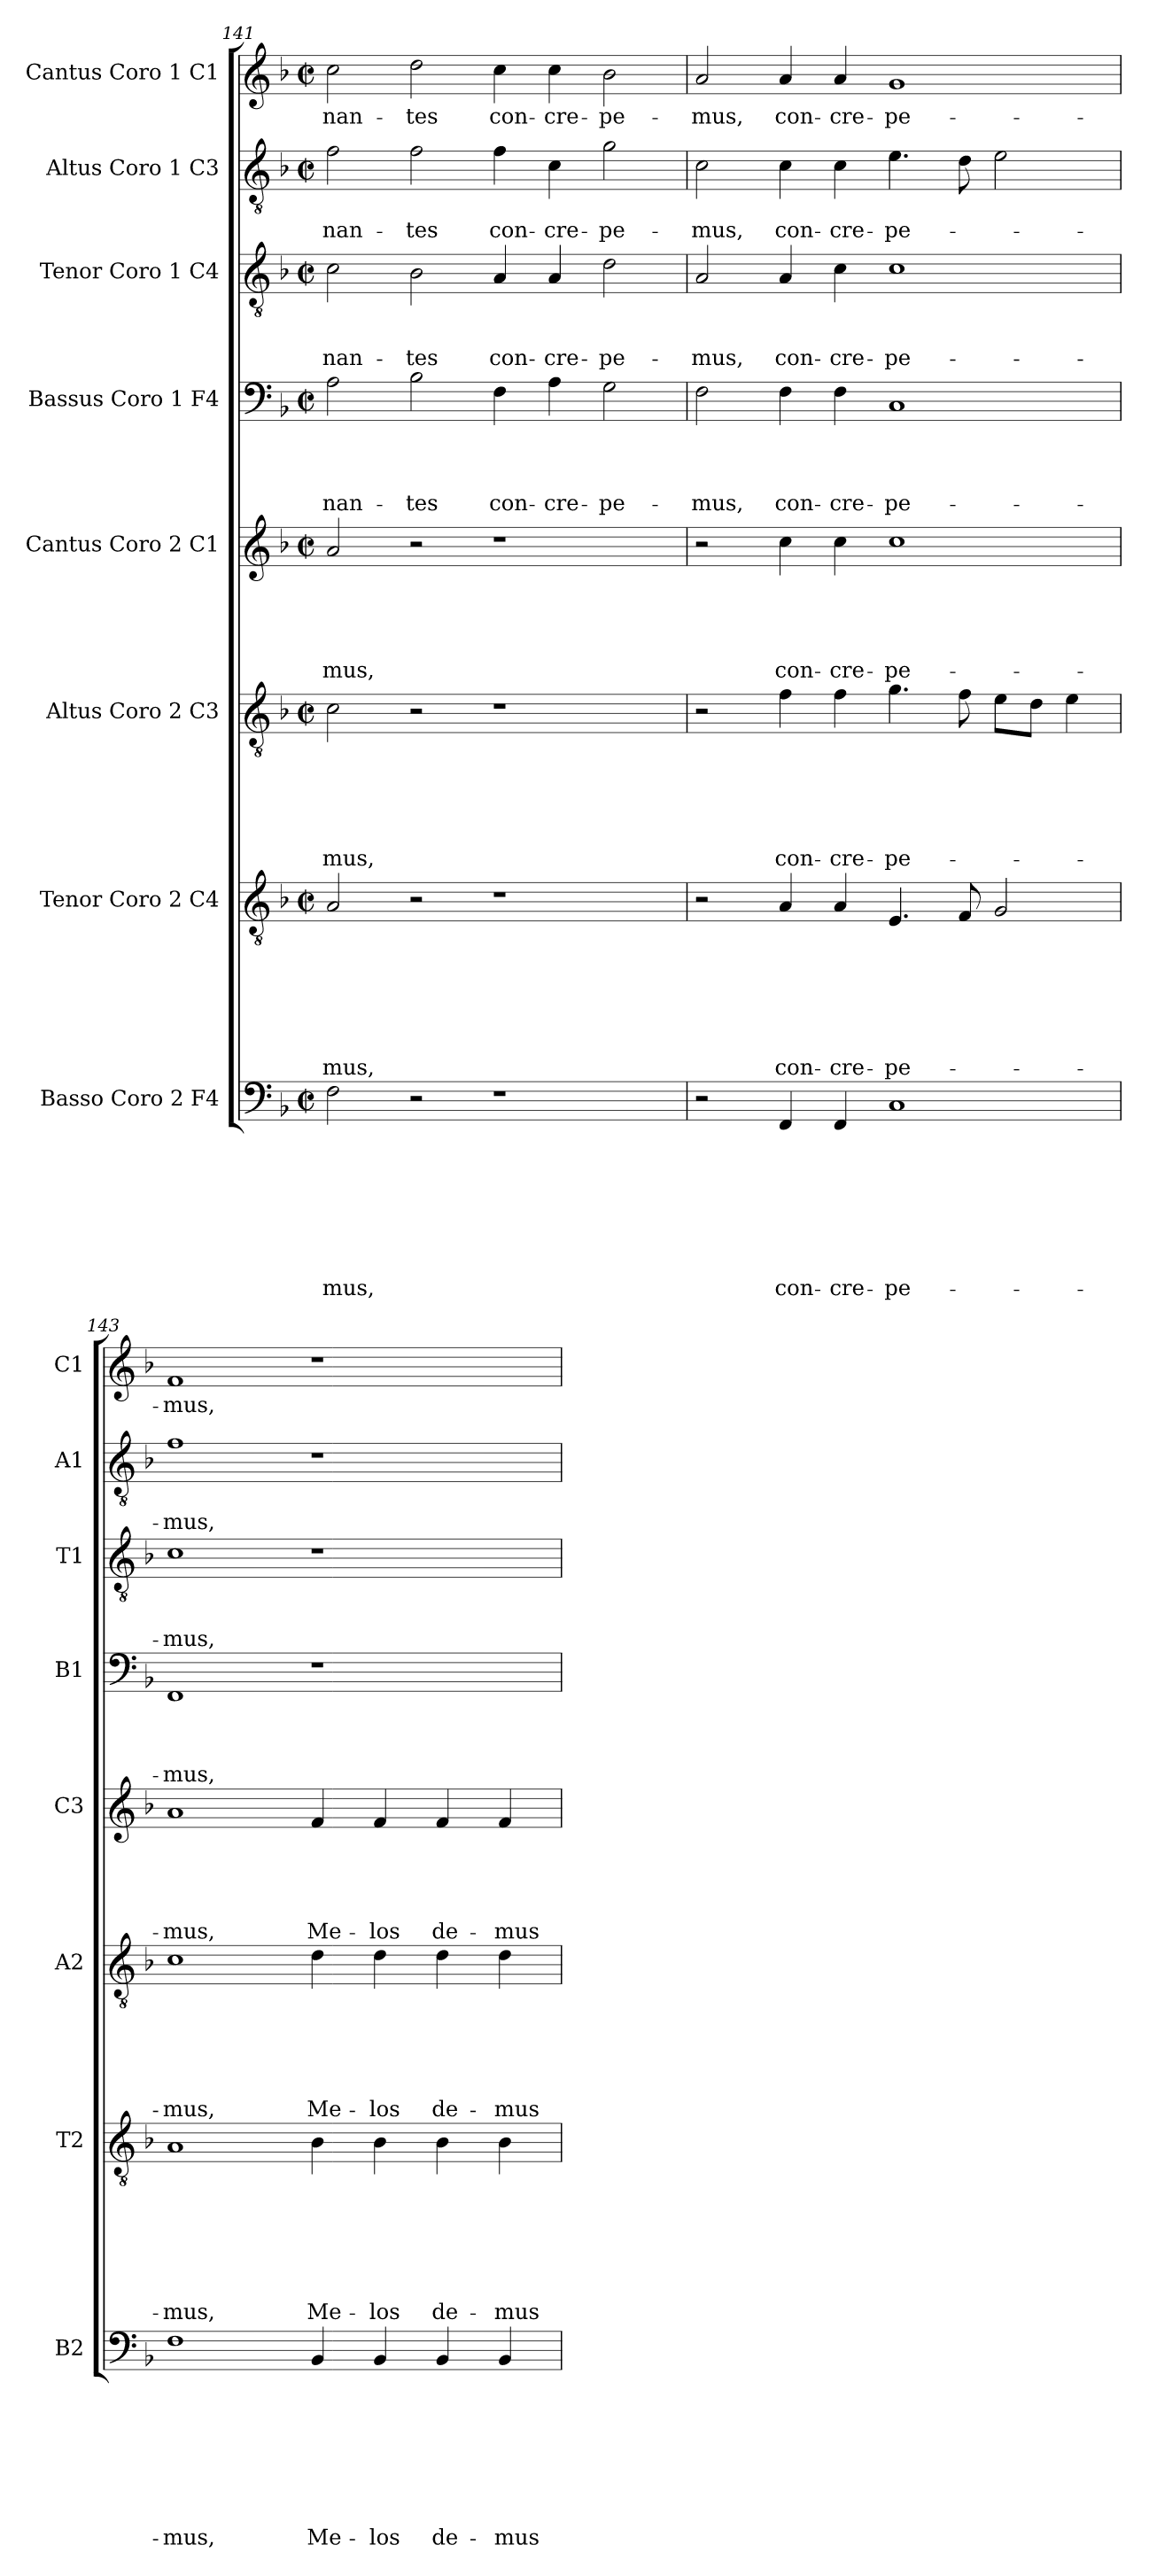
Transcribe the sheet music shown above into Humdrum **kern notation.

**kern	**text	**text	**text	**text	**text	**text	**text	**text	**kern	**text	**text	**text	**text	**text	**text	**text	**kern	**text	**text	**text	**text	**text	**text	**kern	**text	**text	**text	**text	**text	**kern	**text	**text	**text	**text	**kern	**text	**text	**text	**kern	**text	**text	**kern	**text
*part8	*part8	*part8	*part8	*part8	*part8	*part8	*part8	*part8	*part7	*part7	*part7	*part7	*part7	*part7	*part7	*part7	*part6	*part6	*part6	*part6	*part6	*part6	*part6	*part5	*part5	*part5	*part5	*part5	*part5	*part4	*part4	*part4	*part4	*part4	*part3	*part3	*part3	*part3	*part2	*part2	*part2	*part1	*part1
*staff8	*staff8	*staff8	*staff8	*staff8	*staff8	*staff8	*staff8	*staff8	*staff7	*staff7	*staff7	*staff7	*staff7	*staff7	*staff7	*staff7	*staff6	*staff6	*staff6	*staff6	*staff6	*staff6	*staff6	*staff5	*staff5	*staff5	*staff5	*staff5	*staff5	*staff4	*staff4	*staff4	*staff4	*staff4	*staff3	*staff3	*staff3	*staff3	*staff2	*staff2	*staff2	*staff1	*staff1
*I"Basso Coro 2 F4	*	*	*	*	*	*	*	*	*I"Tenor  Coro 2 C4	*	*	*	*	*	*	*	*I"Altus Coro 2 C3	*	*	*	*	*	*	*I"Cantus  Coro 2 C1	*	*	*	*	*	*I"Bassus  Coro 1 F4	*	*	*	*	*I"Tenor  Coro 1 C4	*	*	*	*I"Altus  Coro 1 C3	*	*	*I"Cantus  Coro 1 C1	*
*I'B2	*	*	*	*	*	*	*	*	*I'T2	*	*	*	*	*	*	*	*I'A2	*	*	*	*	*	*	*I'C3	*	*	*	*	*	*I'B1	*	*	*	*	*I'T1	*	*	*	*I'A1	*	*	*I'C1	*
*clefF4	*	*	*	*	*	*	*	*	*clefGv2	*	*	*	*	*	*	*	*clefGv2	*	*	*	*	*	*	*clefG2	*	*	*	*	*	*clefF4	*	*	*	*	*clefGv2	*	*	*	*clefGv2	*	*	*clefG2	*
*k[b-]	*	*	*	*	*	*	*	*	*k[b-]	*	*	*	*	*	*	*	*k[b-]	*	*	*	*	*	*	*k[b-]	*	*	*	*	*	*k[b-]	*	*	*	*	*k[b-]	*	*	*	*k[b-]	*	*	*k[b-]	*
*F:	*	*	*	*	*	*	*	*	*F:	*	*	*	*	*	*	*	*F:	*	*	*	*	*	*	*F:	*	*	*	*	*	*F:	*	*	*	*	*F:	*	*	*	*F:	*	*	*F:	*
*M2/2	*	*	*	*	*	*	*	*	*M2/2	*	*	*	*	*	*	*	*M2/2	*	*	*	*	*	*	*M2/2	*	*	*	*	*	*M2/2	*	*	*	*	*M2/2	*	*	*	*M2/2	*	*	*M2/2	*
*met(c|)	*	*	*	*	*	*	*	*	*met(c|)	*	*	*	*	*	*	*	*met(c|)	*	*	*	*	*	*	*met(c|)	*	*	*	*	*	*met(c|)	*	*	*	*	*met(c|)	*	*	*	*met(c|)	*	*	*met(c|)	*
=141	=141	=141	=141	=141	=141	=141	=141	=141	=141	=141	=141	=141	=141	=141	=141	=141	=141	=141	=141	=141	=141	=141	=141	=141	=141	=141	=141	=141	=141	=141	=141	=141	=141	=141	=141	=141	=141	=141	=141	=141	=141	=141	=141
2F\	.	.	.	.	.	.	.	-mus,	2A/	.	.	.	.	.	.	-mus,	2c\	.	.	.	.	.	-mus,	2a/	.	.	.	.	-mus,	2A\	.	.	.	-nan-	2c\	.	.	-nan-	2f\	.	-nan-	2cc\	-nan-
2r	.	.	.	.	.	.	.	.	2r	.	.	.	.	.	.	.	2r	.	.	.	.	.	.	2r	.	.	.	.	.	2B-\	.	.	.	-tes	2B-\	.	.	-tes	2f\	.	-tes	2dd\	-tes
1r	.	.	.	.	.	.	.	.	1r	.	.	.	.	.	.	.	1r	.	.	.	.	.	.	1r	.	.	.	.	.	4F\	.	.	.	con-	4A/	.	.	con-	4f\	.	con-	4cc\	con-
.	.	.	.	.	.	.	.	.	.	.	.	.	.	.	.	.	.	.	.	.	.	.	.	.	.	.	.	.	.	4A\	.	.	.	-cre-	4A/	.	.	-cre-	4c\	.	-cre-	4cc\	-cre-
.	.	.	.	.	.	.	.	.	.	.	.	.	.	.	.	.	.	.	.	.	.	.	.	.	.	.	.	.	.	2G\	.	.	.	-pe-	2d\	.	.	-pe-	2g\	.	-pe-	2b-\	-pe-
=142	=142	=142	=142	=142	=142	=142	=142	=142	=142	=142	=142	=142	=142	=142	=142	=142	=142	=142	=142	=142	=142	=142	=142	=142	=142	=142	=142	=142	=142	=142	=142	=142	=142	=142	=142	=142	=142	=142	=142	=142	=142	=142	=142
2r	.	.	.	.	.	.	.	.	2r	.	.	.	.	.	.	.	2r	.	.	.	.	.	.	2r	.	.	.	.	.	2F\	.	.	.	-mus,	2A/	.	.	-mus,	2c\	.	-mus,	2a/	-mus,
4FF/	.	.	.	.	.	.	.	con-	4A/	.	.	.	.	.	.	con-	4f\	.	.	.	.	.	con-	4cc\	.	.	.	.	con-	4F\	.	.	.	con-	4A/	.	.	con-	4c\	.	con-	4a/	con-
4FF/	.	.	.	.	.	.	.	-cre-	4A/	.	.	.	.	.	.	-cre-	4f\	.	.	.	.	.	-cre-	4cc\	.	.	.	.	-cre-	4F\	.	.	.	-cre-	4c\	.	.	-cre-	4c\	.	-cre-	4a/	-cre-
1C	.	.	.	.	.	.	.	-pe-	4.E/	.	.	.	.	.	.	-pe-	4.g\	.	.	.	.	.	-pe-	1cc	.	.	.	.	-pe-	1C	.	.	.	-pe-	1c	.	.	-pe-	4.e\	.	-pe-	1g	-pe-
.	.	.	.	.	.	.	.	.	8F/	.	.	.	.	.	.	.	8f\	.	.	.	.	.	.	.	.	.	.	.	.	.	.	.	.	.	.	.	.	.	8d\	.	.	.	.
.	.	.	.	.	.	.	.	.	2G/	.	.	.	.	.	.	.	8e\L	.	.	.	.	.	.	.	.	.	.	.	.	.	.	.	.	.	.	.	.	.	2e\	.	.	.	.
.	.	.	.	.	.	.	.	.	.	.	.	.	.	.	.	.	8d\J	.	.	.	.	.	.	.	.	.	.	.	.	.	.	.	.	.	.	.	.	.	.	.	.	.	.
.	.	.	.	.	.	.	.	.	.	.	.	.	.	.	.	.	4e\	.	.	.	.	.	.	.	.	.	.	.	.	.	.	.	.	.	.	.	.	.	.	.	.	.	.
=143	=143	=143	=143	=143	=143	=143	=143	=143	=143	=143	=143	=143	=143	=143	=143	=143	=143	=143	=143	=143	=143	=143	=143	=143	=143	=143	=143	=143	=143	=143	=143	=143	=143	=143	=143	=143	=143	=143	=143	=143	=143	=143	=143
1F	.	.	.	.	.	.	.	-mus,	1A	.	.	.	.	.	.	-mus,	1c	.	.	.	.	.	-mus,	1a	.	.	.	.	-mus,	1FF	.	.	.	-mus,	1c	.	.	-mus,	1f	.	-mus,	1f	-mus,
4BB-/	.	.	.	.	.	.	.	Me-	4B-\	.	.	.	.	.	.	Me-	4d\	.	.	.	.	.	Me-	4f/	.	.	.	.	Me-	1r	.	.	.	.	1r	.	.	.	1r	.	.	1r	.
4BB-/	.	.	.	.	.	.	.	-los	4B-\	.	.	.	.	.	.	-los	4d\	.	.	.	.	.	-los	4f/	.	.	.	.	-los	.	.	.	.	.	.	.	.	.	.	.	.	.	.
4BB-/	.	.	.	.	.	.	.	de-	4B-\	.	.	.	.	.	.	de-	4d\	.	.	.	.	.	de-	4f/	.	.	.	.	de-	.	.	.	.	.	.	.	.	.	.	.	.	.	.
4BB-/	.	.	.	.	.	.	.	-mus	4B-\	.	.	.	.	.	.	-mus	4d\	.	.	.	.	.	-mus	4f/	.	.	.	.	-mus	.	.	.	.	.	.	.	.	.	.	.	.	.	.
=	=	=	=	=	=	=	=	=	=	=	=	=	=	=	=	=	=	=	=	=	=	=	=	=	=	=	=	=	=	=	=	=	=	=	=	=	=	=	=	=	=	=	=
*-	*-	*-	*-	*-	*-	*-	*-	*-	*-	*-	*-	*-	*-	*-	*-	*-	*-	*-	*-	*-	*-	*-	*-	*-	*-	*-	*-	*-	*-	*-	*-	*-	*-	*-	*-	*-	*-	*-	*-	*-	*-	*-	*-
